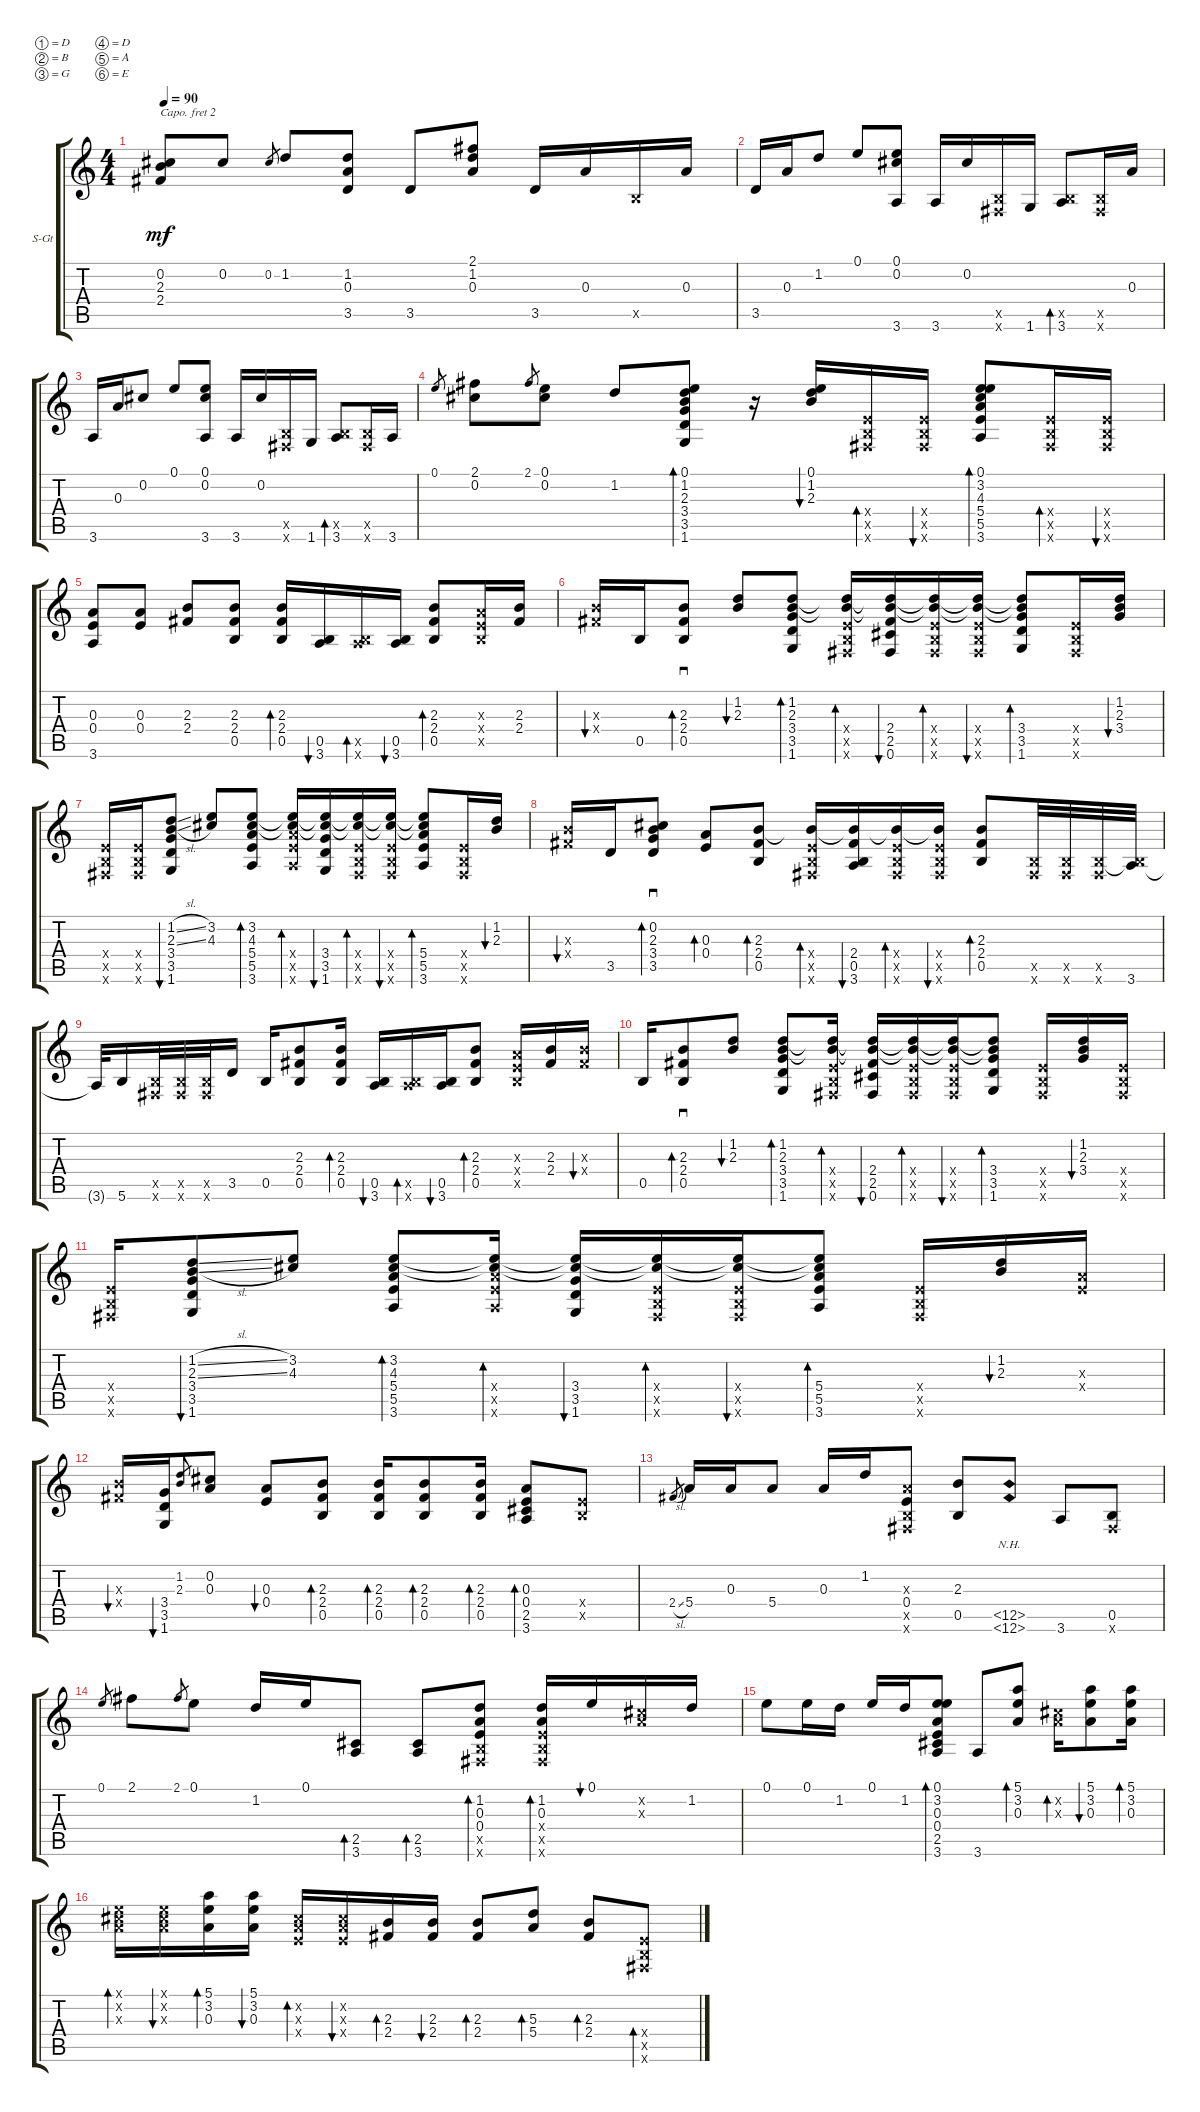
\defaultSystemsLayout 4
\bracketExtendMode groupsimilarinstruments
\firstSystemTrackNameOrientation horizontal
\otherSystemsTrackNameOrientation horizontal
\track ("Steel Guitar" "S-Gt") {instrument acousticguitarsteel}
\staff {score tabs}
\capo 2
\tuning (D4 B3 G3 D3 A2 E2)
\ts (4 4)
\tempo 90
\clef g2
\ks c
(2.4 2.3 0.2).8{dy mf} 0.2.8 0.2.8{gr} 1.2.8 (1.2 0.3 3.5).8 3.5.8 (1.2 0.3 2.1).8 3.5.16 0.3.16 0.5{x}.16 0.3.16 |
3.5.16 0.3.16 1.2.8 0.1.8 (0.1 0.2 3.6).8 3.6.16 0.2.16 (0.6{x} 0.5{x}).16 1.6.16 (3.6 0.5{x}).8{bd 47} (0.6{x} 0.5{x}).16 0.3.16 |
3.6.16 0.3.16 0.2.8 0.1.8 (0.1 0.2 3.6).8 3.6.16 0.2.16 (0.6{x} 0.5{x}).16 1.6.16 (3.6 0.5{x}).8{bd 46} (0.5{x} 0.6{x}).16 3.6.16 |
0.1.8{gr} (2.1 0.2).8 2.1.8{gr} (0.1 0.2).8 1.2.8 (0.1 1.2 2.3 3.4 3.5 1.6).8{bd 115} r.16 (1.2 2.3 0.1).16{bu 72} (0.6{x} 0.5{x} 0.4{x}).16{bd 72} (0.4{x} 0.5{x} 0.6{x}).16{bu 72} (0.1 3.2 4.3 5.4 5.5 3.6).8{bd 45} (0.4{x} 0.5{x} 0.6{x}).16{bd 45} (0.6{x} 0.5{x} 0.4{x}).16{bu 45} |
(3.6 0.4 0.3).8 (0.3 0.4).8 (2.3 2.4).8 (2.3 2.4 0.5).8 (2.3 2.4 0.5).16{bd 60} (3.6 0.5).16{bu 60} (3.6{x} 0.5{x}).16{bd 60} (3.6 0.5).16{bu 60} (2.3 2.4 0.5).8{bd 59} (0.5{x} 0.4{x} 0.3{x}).16 (2.3 2.4).16 |
(2.3{x} 2.4{x}).16{bu 58} 0.5.16 (0.5 2.3 2.4).8{sd bd 56} (1.2 2.3).8{bu 55} (1.2 2.3 3.4 3.5 1.6).8{bd 54} (0.4{x} 0.5{x} 0.6{x} 1.2{t} 2.3{t}).16{bd 54} (2.4 2.5 0.6 1.2{t} 2.3{t}).16{bu 54} (0.4{x} 0.5{x} 0.6{x} 1.2{t} 2.3{t}).16{bd 54} (0.6{x} 0.5{x} 0.4{x} 1.2{t} 2.3{t}).16{bu 54} (3.4 3.5 1.6 1.2{t} 2.3{t}).8{bd 54} (0.4{x} 0.5{x} 0.6{x}).16 (1.2 2.3 3.4).16{bu 30} |
(0.4{x} 0.5{x} 0.6{x}).16 (0.6{x} 0.5{x} 0.4{x}).16 (1.2{sl} 2.3{sl} 3.4 3.5 1.6).8{bu 30} (3.2 4.3).8 (3.2 4.3 5.4 5.5 3.6).8{bd 53} (5.4{x} 5.5{x} 3.6{x} 4.3{t} 3.2{t}).16{bd 52} (3.4 3.5 1.6 4.3{t} 3.2{t}).16{bu 51} (0.4{x} 0.5{x} 0.6{x} 4.3{t} 3.2{t}).16{bd 51} (0.6{x} 0.5{x} 0.4{x} 4.3{t} 3.2{t}).16{bu 51} (5.4 5.5 3.6 4.3{t} 3.2{t}).8{bd 51} (0.5{x} 0.6{x} 0.4{x}).16 (1.2 2.3).16{bu 51} |
(2.3{x} 2.4{x}).16{bu 58} 3.5.16 (3.5 2.3 3.4 0.2).8{sd bd 56} (0.3 0.4).8{bd 53} (2.3 2.4 0.5).8{bd 54} (0.4{x} 0.5{x} 0.6{x} 2.3{t}).16{bd 54} (2.4 0.5 3.6 2.3{t}).16{bu 54} (0.4{x} 0.5{x} 0.6{x} 2.3{t}).16{bd 54} (0.6{x} 0.5{x} 0.4{x} 2.3{t}).16{bu 54} (2.4 0.5 2.3).8{bd 54} (0.5{x} 0.6{x}).32 (0.5{x} 0.6{x}).32 (0.5{x} 0.6{x}).32 (0.5{x t} 3.6).32 |
3.6{t}.32 5.6.16 (0.6{x} 0.5{x}).32 (0.5{x} 0.6{x}).32 (0.6{x} 0.5{x}).32 3.5.16 0.5.16 (2.3 2.4 0.5).8 (2.3 2.4 0.5).16{bd 60} (3.6 0.5).16{bu 60} (3.6{x} 0.5{x}).16{bd 60} (3.6 0.5).16{bu 60} (2.3 2.4 0.5).8{bd 59} (0.5{x} 0.4{x} 0.3{x}).16 (2.3 2.4).16 (2.3{x} 2.4{x}).16{bu 58} |
0.5.16 (0.5 2.3 2.4).8{sd bd 56} (1.2 2.3).8{bu 55} (1.2 2.3 3.4 3.5 1.6).8{bd 54} (0.4{x} 0.5{x} 0.6{x} 1.2{t} 2.3{t}).16{bd 54} (2.4 2.5 0.6 1.2{t} 2.3{t}).16{bu 54} (0.4{x} 0.5{x} 0.6{x} 1.2{t} 2.3{t}).16{bd 54} (0.6{x} 0.5{x} 0.4{x} 1.2{t} 2.3{t}).16{bu 54} (3.4 3.5 1.6 1.2{t} 2.3{t}).8{bd 54} (0.4{x} 0.5{x} 0.6{x}).16 (1.2 2.3 3.4).16{bu 30} (0.4{x} 0.5{x} 0.6{x}).16 |
(0.6{x} 0.5{x} 0.4{x}).16 (1.2{sl} 2.3{sl} 3.4 3.5 1.6).8{bu 30} (3.2 4.3).8 (3.2 4.3 5.4 5.5 3.6).8{bd 53} (5.4{x} 5.5{x} 3.6{x} 4.3{t} 3.2{t}).16{bd 52} (3.4 3.5 1.6 4.3{t} 3.2{t}).16{bu 51} (0.4{x} 0.5{x} 0.6{x} 4.3{t} 3.2{t}).16{bd 51} (0.6{x} 0.5{x} 0.4{x} 4.3{t} 3.2{t}).16{bu 51} (5.4 5.5 3.6 4.3{t} 3.2{t}).8{bd 51} (0.5{x} 0.6{x} 0.4{x}).16 (1.2 2.3).16{bu 51} (0.4{x} 0.3{x}).16 |
(2.3{x} 2.4{x}).16{bu 58} (3.4 3.5 1.6).16{bu 50} (1.2 2.3).8{gr} (0.2 0.3).8 (0.3 0.4).8{bu 49} (2.3 2.4 0.5).8{bd 30} (2.3 2.4 0.5).16{bd 30} (2.3 2.4 0.5).8{bd 30} (2.3 2.4 0.5).16{bd 30} (3.6 2.5 0.4 0.3).8{bd 30} (0.4{x} 0.5{x}).8 |
2.4{sl}.8{gr} 5.4.16 0.3.16 5.4.8 0.3.16 1.2.16 (0.5{x} 0.4 0.3{x} 0.6{x}).8 (2.3 0.5).8 (12.5{nh} 12.6{nh}).8 3.6.8 (0.5 0.6{x}).8 |
0.1.8{gr} 2.1.8 2.1.8{gr} 0.1.8 1.2.16 0.1.16 (3.6 2.5).8{bd 30} (3.6 2.5).8{bd 30} (1.2 0.3 0.4 0.5{x} 0.6{x}).8{bd 30} (0.4{x} 0.5{x} 0.6{x} 0.3 1.2).16{bd 30} 0.1.16{bu 30} (0.2{x} 0.3{x}).16 1.2.16 |
0.1.8 0.1.16 1.2.16 0.1.16 1.2.16 (3.6 2.5 0.4 0.3 3.2 0.1).8{bd 64} 3.6.8 (5.1 3.2 0.3).8{bd 73} (0.2{x} 0.3{x}).16{bd 72} (5.1 3.2 0.3).8{bu 72} (5.1 3.2 0.3).16{bd 72} |
(0.1{x} 0.2{x} 0.3{x}).16{bd 72} (0.2{x} 0.1{x} 0.3{x}).16{bu 72} (5.1 3.2 0.3).16{bd 72} (5.1 3.2 0.3).16{bu 72} (0.2{x} 0.3{x} 0.4{x}).16{bd 72} (0.4{x} 0.3{x} 0.2{x}).16{bu 72} (2.3 2.4).16{bd 72} (2.3 2.4).16{bu 72} (2.4 2.3).8{bd 72} (5.3 5.4).8{bd 72} (2.3 2.4).8{bd 72} (0.6{x} 0.5{x} 0.4{x}).8{bd 72}
